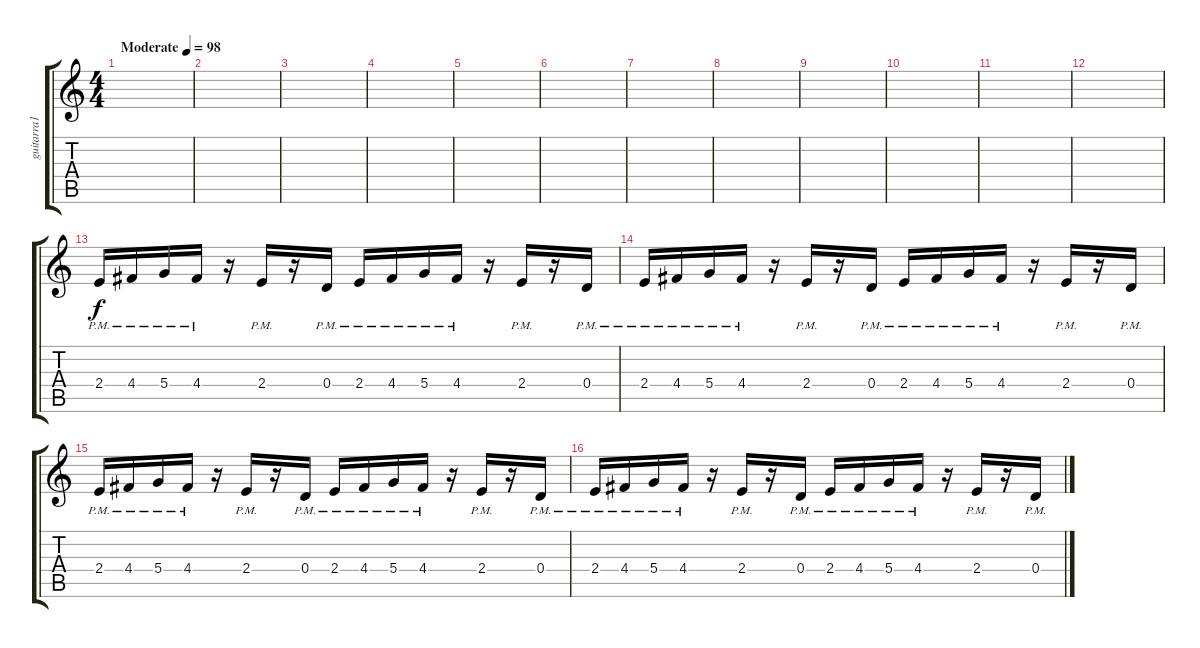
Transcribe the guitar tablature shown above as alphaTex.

\track ("guitarra1" "guitarra1") {instrument acousticguitarsteel}
\staff {score tabs}
\tuning (E4 B3 G3 D3 A2 E2) {hide}
\ts (4 4)
\tempo (98 "Moderate")
\clef g2
\ks c
|
|
|
|
|
|
|
|
|
|
|
|
2.4{pm}.16 4.4{pm}.16 5.4{pm}.16 4.4{pm}.16 r.16 2.4{pm}.16 r.16 0.4{pm}.16 2.4{pm}.16 4.4{pm}.16 5.4{pm}.16 4.4{pm}.16 r.16 2.4{pm}.16 r.16 0.4{pm}.16 |
2.4{pm}.16 4.4{pm}.16 5.4{pm}.16 4.4{pm}.16 r.16 2.4{pm}.16 r.16 0.4{pm}.16 2.4{pm}.16 4.4{pm}.16 5.4{pm}.16 4.4{pm}.16 r.16 2.4{pm}.16 r.16 0.4{pm}.16 |
2.4{pm}.16 4.4{pm}.16 5.4{pm}.16 4.4{pm}.16 r.16 2.4{pm}.16 r.16 0.4{pm}.16 2.4{pm}.16 4.4{pm}.16 5.4{pm}.16 4.4{pm}.16 r.16 2.4{pm}.16 r.16 0.4{pm}.16 |
2.4{pm}.16 4.4{pm}.16 5.4{pm}.16 4.4{pm}.16 r.16 2.4{pm}.16 r.16 0.4{pm}.16 2.4{pm}.16 4.4{pm}.16 5.4{pm}.16 4.4{pm}.16 r.16 2.4{pm}.16 r.16 0.4{pm}.16
